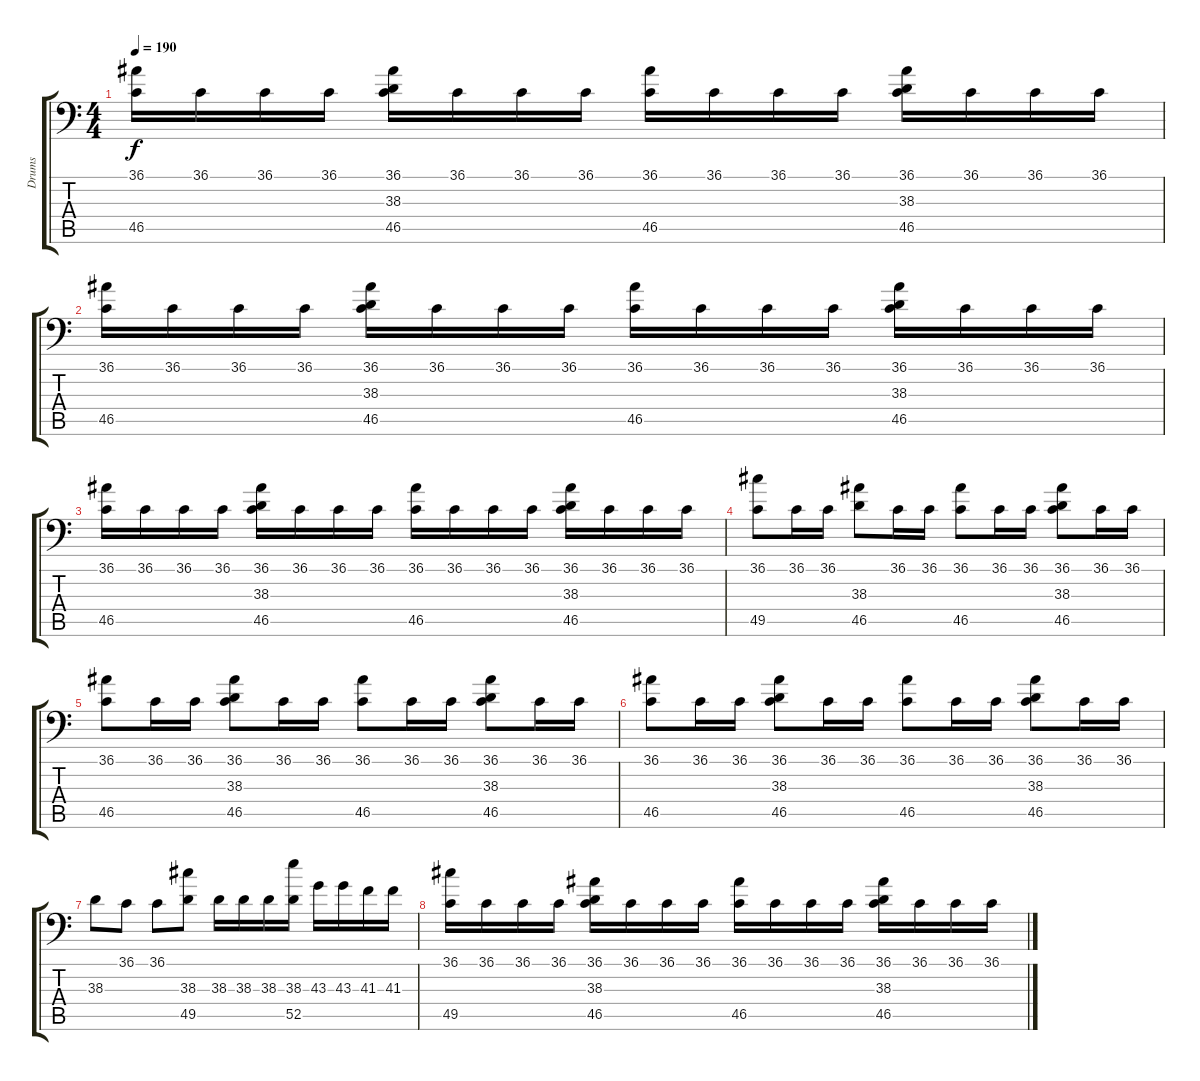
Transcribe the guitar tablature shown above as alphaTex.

\track ("Drums" "Drums") {instrument acousticgrandpiano}
\staff {score tabs}
\tuning (C-1 C-1 C-1 C-1 C-1 C-1) {hide}
\ts (4 4)
\tempo 190
\clef f4
\ks c
(36.1 46.5).16{dy f} 36.1.16 36.1.16 36.1.16 (36.1 38.3 46.5).16 36.1.16 36.1.16 36.1.16 (36.1 46.5).16 36.1.16 36.1.16 36.1.16 (36.1 38.3 46.5).16 36.1.16 36.1.16 36.1.16 |
(36.1 46.5).16 36.1.16 36.1.16 36.1.16 (36.1 38.3 46.5).16 36.1.16 36.1.16 36.1.16 (36.1 46.5).16 36.1.16 36.1.16 36.1.16 (36.1 38.3 46.5).16 36.1.16 36.1.16 36.1.16 |
(36.1 46.5).16 36.1.16 36.1.16 36.1.16 (36.1 38.3 46.5).16 36.1.16 36.1.16 36.1.16 (36.1 46.5).16 36.1.16 36.1.16 36.1.16 (36.1 38.3 46.5).16 36.1.16 36.1.16 36.1.16 |
(36.1 49.5).8 36.1.16 36.1.16 (38.3 46.5).8 36.1.16 36.1.16 (36.1 46.5).8 36.1.16 36.1.16 (36.1 38.3 46.5).8 36.1.16 36.1.16 |
(36.1 46.5).8 36.1.16 36.1.16 (36.1 38.3 46.5).8 36.1.16 36.1.16 (36.1 46.5).8 36.1.16 36.1.16 (36.1 38.3 46.5).8 36.1.16 36.1.16 |
(36.1 46.5).8 36.1.16 36.1.16 (36.1 38.3 46.5).8 36.1.16 36.1.16 (36.1 46.5).8 36.1.16 36.1.16 (36.1 38.3 46.5).8 36.1.16 36.1.16 |
38.3.8 36.1.8 36.1.8 (38.3 49.5).8 38.3.16 38.3.16 38.3.16 (38.3 52.5).16 43.3.16 43.3.16 41.3.16 41.3.16 |
(36.1 49.5).16 36.1.16 36.1.16 36.1.16 (36.1 38.3 46.5).16 36.1.16 36.1.16 36.1.16 (36.1 46.5).16 36.1.16 36.1.16 36.1.16 (36.1 38.3 46.5).16 36.1.16 36.1.16 36.1.16
